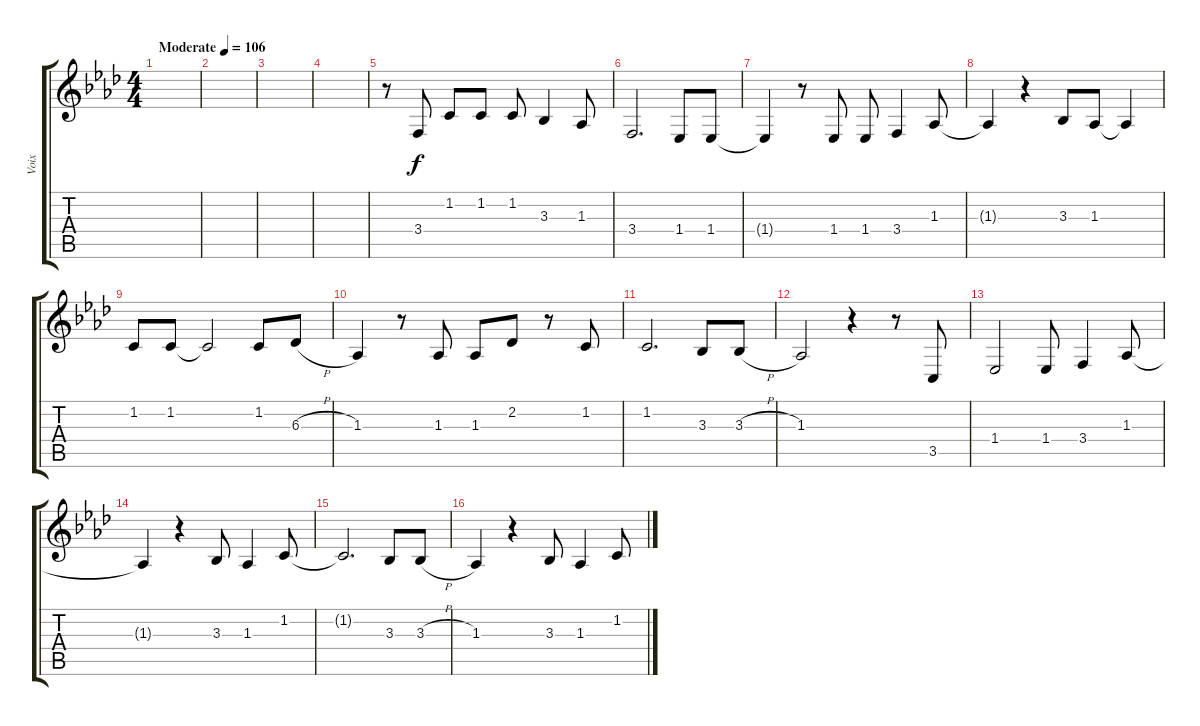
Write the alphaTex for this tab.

\track ("Voix" "Voix") {instrument bassoon}
\staff {score tabs}
\tuning (E4 B3 G3 D3 A2 E2) {hide}
\ts (4 4)
\tempo (106 "Moderate")
\clef g2
\ks ab
|
|
|
|
r.8 3.4.8 1.2.8 1.2.8 1.2.8 3.3.4 1.3.8 |
3.4.2{d} 1.4.8 1.4.8 |
1.4{t}.4 r.8 1.4.8 1.4.8 3.4.4 1.3.8 |
1.3{t}.4 r.4 3.3.8 1.3.8 1.3{t}.4 |
1.2.8 1.2.8 1.2{t}.2 1.2.8 6.3{h}.8 |
1.3.4 r.8 1.3.8 1.3.8 2.2.8 r.8 1.2.8 |
1.2.2{d} 3.3.8 3.3{h}.8 |
1.3.2 r.4 r.8 3.5.8 |
1.4.2 1.4.8 3.4.4 1.3.8 |
1.3{t}.4 r.4 3.3.8 1.3.4 1.2.8 |
1.2{t}.2{d} 3.3.8 3.3{h}.8 |
1.3.4 r.4 3.3.8 1.3.4 1.2.8
